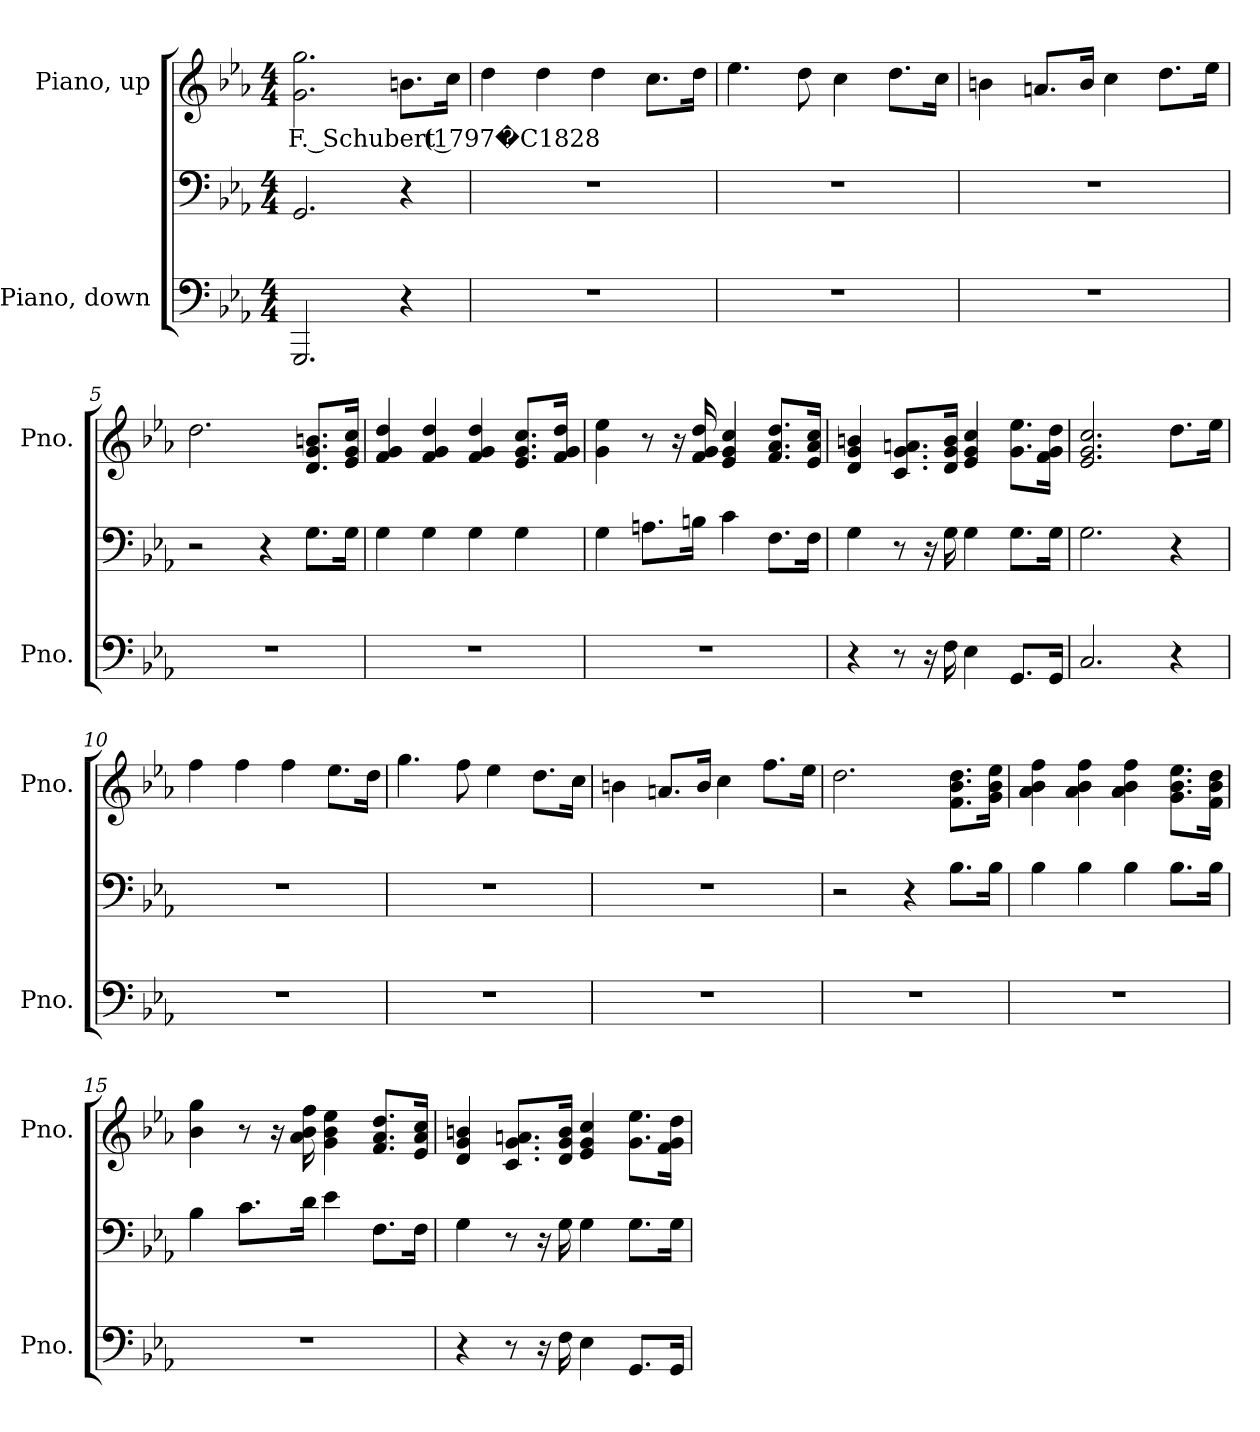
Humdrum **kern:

**kern	**kern	**kern	**text
*part2	*part2	*part1	*part1
*staff3	*staff2	*staff1	*staff1
*I"Piano, down	*	*I"Piano, up	*
*I'Pno.	*	*I'Pno.	*
*clefF4	*clefF4	*clefG2	*
*k[b-e-a-]	*k[b-e-a-]	*k[b-e-a-]	*
*M4/4	*M4/4	*M4/4	*
*MM44	*MM44	*MM44	*
=1	=1	=1	=1
!	!	!	!LO:LY:b
2.GGG/	2.GG/	2.g\ 2.gg\	F. Schubert (1797�C1828
4r	4r	8.bn\L	.
.	.	16cc\Jk	.
=2	=2	=2	=2
1r	1r	4dd\	.
.	.	4dd\	.
.	.	4dd\	.
.	.	8.cc\L	.
.	.	16dd\Jk	.
=3	=3	=3	=3
1r	1r	4.ee-\	.
.	.	8dd\	.
.	.	4cc\	.
.	.	8.dd\L	.
.	.	16cc\Jk	.
!!LO:LB:g=z
=4	=4	=4	=4
1r	1r	4bn\	.
.	.	8.an/L	.
.	.	16b/Jk	.
.	.	4cc\	.
.	.	8.dd\L	.
.	.	16ee-\Jk	.
=5	=5	=5	=5
1r	2r	2.dd\	.
.	4r	.	.
.	8.G\L	8.d/ 8.g/ 8.bn/L	.
.	16G\Jk	16e-/ 16g/ 16cc/Jk	.
=6	=6	=6	=6
1r	4G\	4f/ 4g/ 4dd/	.
.	4G\	4f/ 4g/ 4dd/	.
.	4G\	4f/ 4g/ 4dd/	.
.	4G\	8.e-/ 8.g/ 8.cc/L	.
.	.	16f/ 16g/ 16dd/Jk	.
=7	=7	=7	=7
1r	4G\	4g\ 4ee-\	.
.	8.An\L	8r	.
.	.	16r	.
.	16Bn\Jk	16f/ 16g/ 16dd/	.
.	4c\	4e-/ 4g/ 4cc/	.
.	8.F\L	8.f/ 8.a-/ 8.dd/L	.
.	16F\Jk	16e-/ 16a-/ 16cc/Jk	.
!!LO:LB:g=z
=8	=8	=8	=8
4r	4G\	4d/ 4g/ 4bn/	.
8r	8r	8.c/ 8.g/ 8.an/L	.
16r	16r	.	.
16F\	16G\	16d/ 16g/ 16b/Jk	.
4E-\	4G\	4e-/ 4g/ 4cc/	.
8.GG/L	8.G\L	8.g\ 8.ee-\L	.
16GG/Jk	16G\Jk	16f\ 16g\ 16dd\Jk	.
=9	=9	=9	=9
2.C/	2.G\	2.e-/ 2.g/ 2.cc/	.
4r	4r	8.dd\L	.
.	.	16ee-\Jk	.
=10	=10	=10	=10
1r	1r	4ff\	.
.	.	4ff\	.
.	.	4ff\	.
.	.	8.ee-\L	.
.	.	16dd\Jk	.
=11	=11	=11	=11
1r	1r	4.gg\	.
.	.	8ff\	.
.	.	4ee-\	.
.	.	8.dd\L	.
.	.	16cc\Jk	.
=12	=12	=12	=12
1r	1r	4bn\	.
.	.	8.an/L	.
.	.	16b/Jk	.
.	.	4cc\	.
.	.	8.ff\L	.
.	.	16ee-\Jk	.
=13	=13	=13	=13
1r	2r	2.dd\	.
.	4r	.	.
.	8.B-\L	8.f\ 8.b-\ 8.dd\L	.
.	16B-\Jk	16g\ 16b-\ 16ee-\Jk	.
!!LO:LB:g=z
=14	=14	=14	=14
1r	4B-\	4a-\ 4b-\ 4ff\	.
.	4B-\	4a-\ 4b-\ 4ff\	.
.	4B-\	4a-\ 4b-\ 4ff\	.
.	8.B-\L	8.g\ 8.b-\ 8.ee-\L	.
.	16B-\Jk	16f\ 16b-\ 16dd\Jk	.
=15	=15	=15	=15
1r	4B-\	4b-\ 4gg\	.
.	8.c\L	8r	.
.	.	16r	.
.	16d\Jk	16a-\ 16b-\ 16ff\	.
.	4e-\	4g\ 4b-\ 4ee-\	.
.	8.F\L	8.f/ 8.a-/ 8.dd/L	.
.	16F\Jk	16e-/ 16a-/ 16cc/Jk	.
=16	=16	=16	=16
4r	4G\	4d/ 4g/ 4bn/	.
8r	8r	8.c/ 8.g/ 8.an/L	.
16r	16r	.	.
16F\	16G\	16d/ 16g/ 16b/Jk	.
4E-\	4G\	4e-/ 4g/ 4cc/	.
8.GG/L	8.G\L	8.g\ 8.ee-\L	.
16GG/Jk	16G\Jk	16f\ 16g\ 16dd\Jk	.
=	=	=	=
*-	*-	*-	*-
